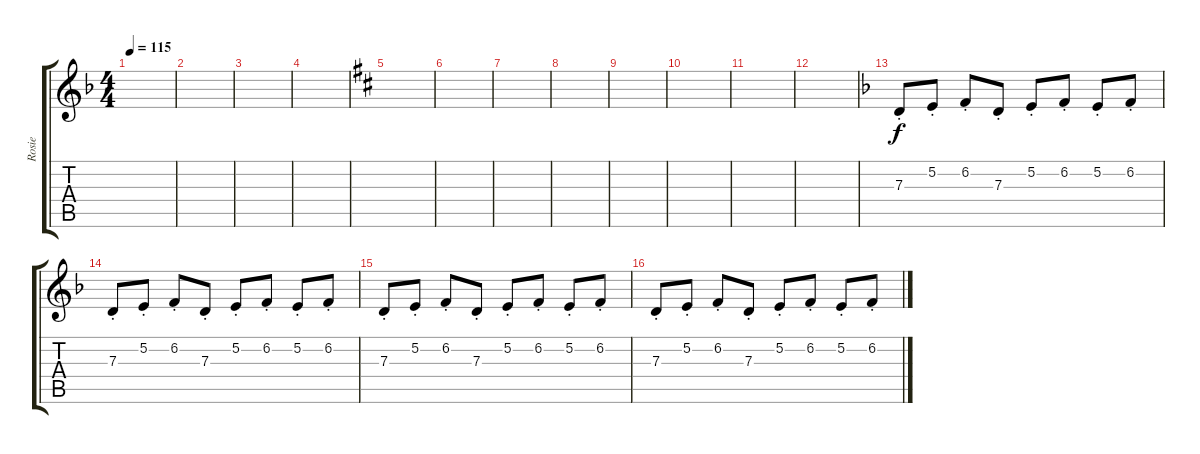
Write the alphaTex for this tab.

\track ("Rosie" "Rosie") {instrument pad1newage}
\staff {score tabs}
\tuning (E4 B3 G3 D3 A2 E2) {hide}
\ts (4 4)
\tempo 115
\clef g2
\ks dminor
|
|
|
|
\ks bminor
|
|
|
|
|
|
|
|
\ks dminor
7.3{st}.8 5.2{st}.8 6.2{st}.8 7.3{st}.8 5.2{st}.8 6.2{st}.8 5.2{st}.8 6.2{st}.8 |
7.3{st}.8 5.2{st}.8 6.2{st}.8 7.3{st}.8 5.2{st}.8 6.2{st}.8 5.2{st}.8 6.2{st}.8 |
7.3{st}.8 5.2{st}.8 6.2{st}.8 7.3{st}.8 5.2{st}.8 6.2{st}.8 5.2{st}.8 6.2{st}.8 |
7.3{st}.8 5.2{st}.8 6.2{st}.8 7.3{st}.8 5.2{st}.8 6.2{st}.8 5.2{st}.8 6.2{st}.8
